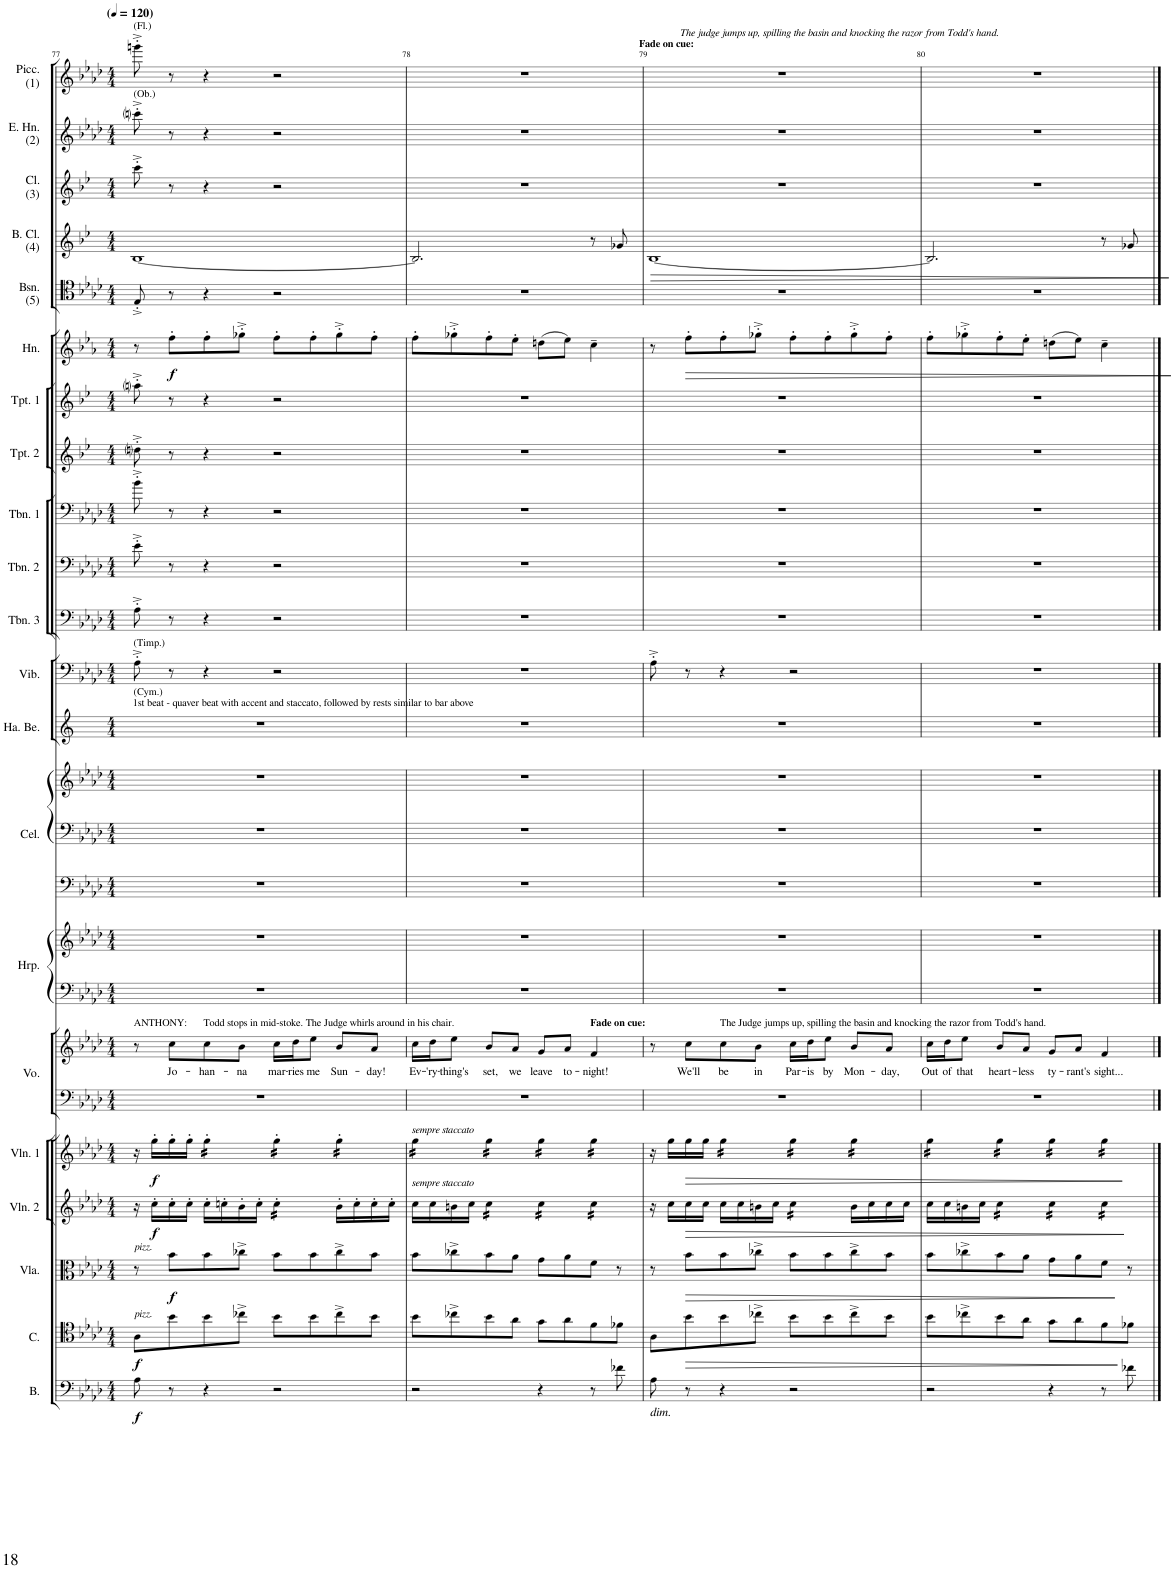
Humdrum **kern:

**kern	**dynam	**kern	**dynam	**kern	**dynam	**kern	**dynam	**kern	**dynam	**kern	**kern	**text	**kern	**kern	**kern	**kern	**kern	**kern	**kern	**kern	**kern	**kern	**kern	**kern	**kern	**dynam	**kern	**kern	**dynam	**kern	**kern	**kern
*part21	*part21	*part20	*part20	*part19	*part19	*part18	*part18	*part17	*part17	*part16	*part16	*part16	*part15	*part15	*part14	*part14	*part14	*part13	*part12	*part11	*part10	*part9	*part8	*part7	*part6	*part6	*part5	*part4	*part4	*part3	*part2	*part1
*staff25	*staff25	*staff24	*staff24	*staff23	*staff23	*staff22	*staff22	*staff21	*staff21	*staff20	*staff19	*staff19	*staff18	*staff17	*staff16	*staff15	*staff14	*staff13	*staff12	*staff11	*staff10	*staff9	*staff8	*staff7	*staff6	*staff6	*staff5	*staff4	*staff4	*staff3	*staff2	*staff1
*I"Bass	*	*I"Cello	*	*I"Viola	*	*I"Violin 2	*	*I"Violin 1	*	*I"Voice	*	*	*I"Harp	*	*I"Celesta	*	*	*I"Hand Bells	*I"Vibraphone	*I"Trombone 3	*I"Trombone 2	*I"Trombone 1	*I"Trumpet 2	*I"Trumpet 1	*I"Horn	*	*I"Bassoon (5)	*I"Bass Clarinet (4)	*	*I"Clarinet (3)	*I"English Horn (2)	*I"Piccolo (1)
*I'B.	*	*I'C.	*	*I'Vla.	*	*I'Vln. 2	*	*I'Vln. 1	*	*I'Vo.	*	*	*I'Hrp.	*	*I'Cel.	*	*	*I'Ha. Be.	*I'Vib.	*I'Tbn. 3	*I'Tbn. 2	*I'Tbn. 1	*I'Tpt. 2	*I'Tpt. 1	*I'Hn.	*	*I'Bsn. (5)	*I'B. Cl. (4)	*	*I'Cl. (3)	*I'E. Hn. (2)	*I'Picc. (1)
!!LO:PB:g=z
*clefF4	*	*clefC4	*	*clefC3	*	*clefG2	*	*clefG2	*	*clefF4	*clefG2	*	*clefF4	*clefG2	*clefF4	*clefF4	*clefG2	*clefG2	*clefF4	*clefF4	*clefF4	*clefF4	*clefG2	*clefG2	*clefG2	*	*clefC4	*clefG2	*	*clefG2	*clefG2	*clefG2
*Trd7c12	*	*	*	*	*	*	*	*	*	*	*	*	*	*	*Trd-7c-12	*Trd-7c-12	*Trd-7c-12	*	*	*	*	*	*Trd1c2	*Trd1c2	*Trd4c7	*	*	*Trd8c14	*	*Trd1c2	*Trd4c7	*Trd-7c-12
*k[b-e-a-d-]	*	*k[b-e-a-d-]	*	*k[b-e-a-d-]	*	*k[b-e-a-d-]	*	*k[b-e-a-d-]	*	*k[b-e-a-d-]	*k[b-e-a-d-]	*	*k[b-e-a-d-]	*k[b-e-a-d-]	*k[b-e-a-d-]	*k[b-e-a-d-]	*k[b-e-a-d-]	*k[]	*k[b-e-a-d-]	*k[b-e-a-d-]	*k[b-e-a-d-]	*k[b-e-a-d-]	*k[b-e-]	*k[b-e-]	*k[b-e-a-]	*	*k[b-e-a-d-]	*k[b-e-]	*	*k[b-e-]	*k[b-e-a-d-]	*k[b-e-a-d-]
*M4/4	*	*M4/4	*	*M4/4	*	*M4/4	*	*M4/4	*	*M4/4	*M4/4	*	*M4/4	*M4/4	*M4/4	*M4/4	*M4/4	*M4/4	*M4/4	*M4/4	*M4/4	*M4/4	*M4/4	*M4/4	*M4/4	*	*M4/4	*M4/4	*	*M4/4	*M4/4	*M4/4
*MM120	*	*MM120	*	*MM120	*	*MM120	*	*MM120	*	*MM120	*MM120	*	*MM120	*MM120	*MM120	*MM120	*MM120	*MM120	*MM120	*MM120	*MM120	*MM120	*MM120	*MM120	*MM120	*	*MM120	*MM120	*	*MM120	*MM120	*MM120
=77	=77	=77	=77	=77	=77	=77	=77	=77	=77	=77	=77	=77	=77	=77	=77	=77	=77	=77	=77	=77	=77	=77	=77	=77	=77	=77	=77	=77	=77	=77	=77	=77
!	!	!	!	!	!	!	!	!	!	!	!	!	!	!	!	!	!	!	!	!	!	!	!	!	!	!	!	!	!	!	!	!LO:TX:a:t=(Fl.)
!	!	!	!	!	!	!	!	!	!	!	!	!	!	!	!	!	!	!	!	!	!	!	!	!	!	!	!	!	!	!	!LO:TX:a:t=(Ob.)	!
!	!	!	!	!	!	!	!	!	!	!	!	!	!	!	!	!	!	!	!LO:TX:a:t=(Timp.)	!	!	!	!	!	!	!	!	!	!	!	!	!
!	!	!	!	!	!	!	!	!	!	!	!	!	!	!	!	!	!	!LO:TX:a:t=1st beat - quaver beat with accent and staccato, followed by rests similar to bar above	!	!	!	!	!	!	!	!	!	!	!	!	!	!
!	!	!	!	!	!	!	!	!	!	!	!	!	!	!	!	!	!	!LO:TX:a:t=(Cym.)	!	!	!	!	!	!	!	!	!	!	!	!	!	!
!	!	!	!	!	!	!	!	!	!	!	!LO:TX:a:t=ANTHONY&colon;	!	!	!	!	!	!	!	!	!	!	!	!	!	!	!	!	!	!	!	!	!
!	!	!	!	!LO:TX:a:i:t=pizz.	!	!	!	!	!	!	!	!	!	!	!	!	!	!	!	!	!	!	!	!	!	!	!	!	!	!	!	!
!	!	!LO:TX:a:i:t=pizz.	!	!	!	!	!	!	!	!	!	!	!	!	!	!	!	!	!	!	!	!	!	!	!	!	!	!	!	!	!	!
!	!LO:DY:b	!	!LO:DY:b	!	!	!	!	!	!	!	!	!	!	!	!	!	!	!	!	!	!	!	!	!	!	!	!	!	!	!	!	!
8A-\	f	8A-\L	f	8r	.	16r	.	16r	.	1r	8r	.	1r	1r	1r	1r	1r	1r	8A-'^\	8A-'^\	8e-'^\	8b-'^\	8ddni'^\	8aani'^\	8r	.	8E-'^/	[1B-	.	8ccc'^\	8cccni'^\	8gggn'^\
!	!	!	!	!	!	!	!LO:DY:b	!	!LO:DY:b	!	!	!	!	!	!	!	!	!	!	!	!	!	!	!	!	!	!	!	!	!	!	!
.	.	.	.	.	.	16cc'\LL	f	16gg'\LL	f	.	.	.	.	.	.	.	.	.	.	.	.	.	.	.	.	.	.	.	.	.	.	.
!	!	!	!	!	!LO:DY:b	!	!	!	!	!	!	!LO:LY:b	!	!	!	!	!	!	!	!	!	!	!	!	!	!LO:DY:b	!	!	!	!	!	!
8r	.	8b-\	.	8b-\L	f	16cc'\	.	16gg'\	.	.	8cc\L	Jo-	.	.	.	.	.	.	8r	8r	8r	8r	8r	8r	8ff'\L	f	8r	.	.	8r	8r	8r
.	.	.	.	.	.	16cc'\JJ	.	16gg'\JJ	.	.	.	.	.	.	.	.	.	.	.	.	.	.	.	.	.	.	.	.	.	.	.	.
!	!	!	!	!	!	!	!	!	!	!	!LO:TX:a:t=Todd stops in mid-stoke. The Judge whirls around in his chair.	!	!	!	!	!	!	!	!	!	!	!	!	!	!	!	!	!	!	!	!	!
!	!	!	!	!	!	!	!	!	!	!	!	!LO:LY:b	!	!	!	!	!	!	!	!	!	!	!	!	!	!	!	!	!	!	!	!
*	*	*	*	*	*	*	*	*tremolo	*	*	*	*	*	*	*	*	*	*	*	*	*	*	*	*	*	*	*	*	*	*	*	*
4r	.	8b-\	.	8b-\	.	16cc'\LL	.	16gg'\LL	.	.	8cc\	-han-	.	.	.	.	.	.	4r	4r	4r	4r	4r	4r	8ff'\	.	4r	.	.	4r	4r	4r
.	.	.	.	.	.	16ccn'\	.	16gg'\	.	.	.	.	.	.	.	.	.	.	.	.	.	.	.	.	.	.	.	.	.	.	.	.
!	!	!	!	!	!	!	!	!	!	!	!	!LO:LY:b	!	!	!	!	!	!	!	!	!	!	!	!	!	!	!	!	!	!	!	!
.	.	8cc-X^\J	.	8cc-X^\J	.	16b-'\	.	16gg'\	.	.	8b-\J	-na	.	.	.	.	.	.	.	.	.	.	.	.	8gg-X'^\J	.	.	.	.	.	.	.
.	.	.	.	.	.	16cc'\JJ	.	16gg'\JJ	.	.	.	.	.	.	.	.	.	.	.	.	.	.	.	.	.	.	.	.	.	.	.	.
!	!	!	!	!	!	!	!	!	!	!	!	!LO:LY:b	!	!	!	!	!	!	!	!	!	!	!	!	!	!	!	!	!	!	!	!
*	*	*	*	*	*	*tremolo	*	*	*	*	*	*	*	*	*	*	*	*	*	*	*	*	*	*	*	*	*	*	*	*	*	*
2r	.	8b-\L	.	8b-\L	.	16cc'\LL	.	16gg'\LL	.	.	16cc\LL	mar-	.	.	.	.	.	.	2r	2r	2r	2r	2r	2r	8ff'\L	.	2r	.	.	2r	2r	2r
!	!	!	!	!	!	!	!	!	!	!	!	!LO:LY:b	!	!	!	!	!	!	!	!	!	!	!	!	!	!	!	!	!	!	!	!
.	.	.	.	.	.	16cc'\	.	16gg'\	.	.	16dd-\J	-ries	.	.	.	.	.	.	.	.	.	.	.	.	.	.	.	.	.	.	.	.
!	!	!	!	!	!	!	!	!	!	!	!	!LO:LY:b	!	!	!	!	!	!	!	!	!	!	!	!	!	!	!	!	!	!	!	!
.	.	8b-\	.	8b-\	.	16cc'\	.	16gg'\	.	.	8ee-\J	me	.	.	.	.	.	.	.	.	.	.	.	.	8ff'\	.	.	.	.	.	.	.
.	.	.	.	.	.	16cc'\JJ	.	16gg'\JJ	.	.	.	.	.	.	.	.	.	.	.	.	.	.	.	.	.	.	.	.	.	.	.	.
*	*	*	*	*	*	*Xtremolo	*	*	*	*	*	*	*	*	*	*	*	*	*	*	*	*	*	*	*	*	*	*	*	*	*	*
!	!	!	!	!	!	!	!	!	!	!	!	!LO:LY:b	!	!	!	!	!	!	!	!	!	!	!	!	!	!	!	!	!	!	!	!
.	.	8cc-^\	.	8cc-^\	.	16b-'\LL	.	16gg'\LL	.	.	8b-/L	Sun-	.	.	.	.	.	.	.	.	.	.	.	.	8gg-'^\	.	.	.	.	.	.	.
.	.	.	.	.	.	16cc'\	.	16gg'\	.	.	.	.	.	.	.	.	.	.	.	.	.	.	.	.	.	.	.	.	.	.	.	.
!	!	!	!	!	!	!	!	!	!	!	!	!LO:LY:b	!	!	!	!	!	!	!	!	!	!	!	!	!	!	!	!	!	!	!	!
.	.	8b-\J	.	8b-\J	.	16cc'\	.	16gg'\	.	.	8a-/J	-day!	.	.	.	.	.	.	.	.	.	.	.	.	8ff'\J	.	.	.	.	.	.	.
.	.	.	.	.	.	16cc'\JJ	.	16gg'\JJ	.	.	.	.	.	.	.	.	.	.	.	.	.	.	.	.	.	.	.	.	.	.	.	.
=78	=78	=78	=78	=78	=78	=78	=78	=78	=78	=78	=78	=78	=78	=78	=78	=78	=78	=78	=78	=78	=78	=78	=78	=78	=78	=78	=78	=78	=78	=78	=78	=78
!	!	!	!	!	!	!	!	!	!	!	!	!	!	!	!	!	!	!	!	!	!	!	!	!	!	!	!	!	!	!	!	!LO:TX:a:B:t=Fade on cue&colon;
!	!	!	!	!	!	!	!	!LO:TX:a:i:t=sempre staccato	!	!	!	!	!	!	!	!	!	!	!	!	!	!	!	!	!	!	!	!	!	!	!	!
!	!	!	!	!	!	!LO:TX:a:i:t=sempre staccato	!	!	!	!	!	!	!	!	!	!	!	!	!	!	!	!	!	!	!	!	!	!	!	!	!	!
!	!	!	!	!	!	!	!	!	!	!	!	!LO:LY:b	!	!	!	!	!	!	!	!	!	!	!	!	!	!	!	!	!	!	!	!
2r	.	8b-\L	.	8b-\L	.	16cc\LL	.	16gg\LL	.	1r	16cc\LL	Ev-	1r	1r	1r	1r	1r	1r	1r	1r	1r	1r	1r	1r	8ff'\L	.	1r	2.B-/]	.	1r	1r	1r
!	!	!	!	!	!	!	!	!	!	!	!	!LO:LY:b	!	!	!	!	!	!	!	!	!	!	!	!	!	!	!	!	!	!	!	!
.	.	.	.	.	.	16cc\	.	16gg\	.	.	16dd-\J	-'ry-	.	.	.	.	.	.	.	.	.	.	.	.	.	.	.	.	.	.	.	.
!	!	!	!	!	!	!	!	!	!	!	!	!LO:LY:b	!	!	!	!	!	!	!	!	!	!	!	!	!	!	!	!	!	!	!	!
.	.	8cc-X^\	.	8cc-X^\	.	16bn\	.	16gg\	.	.	8ee-\J	-thing's	.	.	.	.	.	.	.	.	.	.	.	.	8gg-X'^\	.	.	.	.	.	.	.
.	.	.	.	.	.	16cc\JJ	.	16gg\JJ	.	.	.	.	.	.	.	.	.	.	.	.	.	.	.	.	.	.	.	.	.	.	.	.
!	!	!	!	!	!	!	!	!	!	!	!	!LO:LY:b	!	!	!	!	!	!	!	!	!	!	!	!	!	!	!	!	!	!	!	!
*	*	*	*	*	*	*tremolo	*	*	*	*	*	*	*	*	*	*	*	*	*	*	*	*	*	*	*	*	*	*	*	*	*	*
.	.	8b-\	.	8b-\	.	16cc\LL	.	16gg\LL	.	.	8b-/L	set,	.	.	.	.	.	.	.	.	.	.	.	.	8ff'\	.	.	.	.	.	.	.
.	.	.	.	.	.	16cc\	.	16gg\	.	.	.	.	.	.	.	.	.	.	.	.	.	.	.	.	.	.	.	.	.	.	.	.
!	!	!	!	!	!	!	!	!	!	!	!	!LO:LY:b	!	!	!	!	!	!	!	!	!	!	!	!	!	!	!	!	!	!	!	!
.	.	8a-\J	.	8a-\J	.	16cc\	.	16gg\	.	.	8a-/J	we	.	.	.	.	.	.	.	.	.	.	.	.	8ee-'\J	.	.	.	.	.	.	.
.	.	.	.	.	.	16cc\JJ	.	16gg\JJ	.	.	.	.	.	.	.	.	.	.	.	.	.	.	.	.	.	.	.	.	.	.	.	.
!	!	!	!	!	!	!	!	!	!	!	!	!LO:LY:b	!	!	!	!	!	!	!	!	!	!	!	!	!	!	!	!	!	!	!	!
4r	.	8g\L	.	8g\L	.	16cc\LL	.	16gg\LL	.	.	8g/L	leave	.	.	.	.	.	.	.	.	.	.	.	.	(8ddn\L	.	.	.	.	.	.	.
.	.	.	.	.	.	16cc\	.	16gg\	.	.	.	.	.	.	.	.	.	.	.	.	.	.	.	.	.	.	.	.	.	.	.	.
!	!	!	!	!	!	!	!	!	!	!	!	!LO:LY:b	!	!	!	!	!	!	!	!	!	!	!	!	!	!	!	!	!	!	!	!
.	.	8a-\	.	8a-\	.	16cc\	.	16gg\	.	.	8a-/J	to-	.	.	.	.	.	.	.	.	.	.	.	.	8ee-\J)	.	.	.	.	.	.	.
.	.	.	.	.	.	16cc\JJ	.	16gg\JJ	.	.	.	.	.	.	.	.	.	.	.	.	.	.	.	.	.	.	.	.	.	.	.	.
!	!	!	!	!	!	!	!	!	!	!	!LO:TX:a:B:t=Fade on cue&colon;	!	!	!	!	!	!	!	!	!	!	!	!	!	!	!	!	!	!	!	!	!
!	!	!	!	!	!	!	!	!	!	!	!	!LO:LY:b	!	!	!	!	!	!	!	!	!	!	!	!	!	!	!	!	!	!	!	!
8r	.	8f\	.	8f\J	.	16cc\LL	.	16gg\LL	.	.	4f/	-night!	.	.	.	.	.	.	.	.	.	.	.	.	4cc~\	.	.	8r	.	.	.	.
.	.	.	.	.	.	16cc\	.	16gg\	.	.	.	.	.	.	.	.	.	.	.	.	.	.	.	.	.	.	.	.	.	.	.	.
8f-X\	.	8f-X\J	.	8r	.	16cc\	.	16gg\	.	.	.	.	.	.	.	.	.	.	.	.	.	.	.	.	.	.	.	8g-X/	.	.	.	.
.	.	.	.	.	.	16cc\JJ	.	16gg\JJ	.	.	.	.	.	.	.	.	.	.	.	.	.	.	.	.	.	.	.	.	.	.	.	.
*	*	*	*	*	*	*	*	*Xtremolo	*	*	*	*	*	*	*	*	*	*	*	*	*	*	*	*	*	*	*	*	*	*	*	*
*	*	*	*	*	*	*Xtremolo	*	*	*	*	*	*	*	*	*	*	*	*	*	*	*	*	*	*	*	*	*	*	*	*	*	*
=79	=79	=79	=79	=79	=79	=79	=79	=79	=79	=79	=79	=79	=79	=79	=79	=79	=79	=79	=79	=79	=79	=79	=79	=79	=79	=79	=79	=79	=79	=79	=79	=79
!	!	!	!	!	!	!	!	!	!	!	!	!	!	!	!	!	!	!	!	!	!	!	!	!	!	!	!	!	!	!	!	!LO:TX:a:i:t=The judge jumps up, spilling the basin and knocking the razor from Todd's hand.
!LO:TX:b:i:t=dim.	!	!	!	!	!	!	!	!	!	!	!	!	!	!	!	!	!	!	!	!	!	!	!	!	!	!	!	!	!	!	!	!
!	!	!	!	!	!	!	!	!	!	!	!	!	!	!	!	!	!	!	!	!	!	!	!	!	!	!	!	!	!LO:HP:b	!	!	!
8A-\	.	8A-\L	.	8r	.	16r	.	16r	.	1r	8r	.	1r	1r	1r	1r	1r	1r	8A-'^\	1r	1r	1r	1r	1r	8r	.	1r	[1B-	>	1r	1r	1r
.	.	.	.	.	.	16cc\LL	.	16gg\LL	.	.	.	.	.	.	.	.	.	.	.	.	.	.	.	.	.	.	.	.	.	.	.	.
!	!	!	!LO:HP:b	!	!LO:HP:b	!	!LO:HP:b	!	!LO:HP:b	!	!	!LO:LY:b	!	!	!	!	!	!	!	!	!	!	!	!	!	!LO:HP:b	!	!	!	!	!	!
8r	.	8b-\	>	8b-\L	>	16cc\	>	16gg\	>	.	8cc\L	We'll	.	.	.	.	.	.	8r	.	.	.	.	.	8ff'\L	>	.	.	.	.	.	.
.	.	.	.	.	.	16cc\JJ	.	16gg\JJ	.	.	.	.	.	.	.	.	.	.	.	.	.	.	.	.	.	.	.	.	.	.	.	.
!	!	!	!	!	!	!	!	!	!	!	!LO:TX:a:t=The Judge jumps up, spilling the basin and knocking the razor from Todd's hand.	!	!	!	!	!	!	!	!	!	!	!	!	!	!	!	!	!	!	!	!	!
!	!	!	!	!	!	!	!	!	!	!	!	!LO:LY:b	!	!	!	!	!	!	!	!	!	!	!	!	!	!	!	!	!	!	!	!
*	*	*	*	*	*	*	*	*tremolo	*	*	*	*	*	*	*	*	*	*	*	*	*	*	*	*	*	*	*	*	*	*	*	*
4r	.	8b-\	.	8b-\	.	16cc\LL	.	16gg\LL	.	.	8cc\	be	.	.	.	.	.	.	4r	.	.	.	.	.	8ff'\	.	.	.	.	.	.	.
.	.	.	.	.	.	16cc\	.	16gg\	.	.	.	.	.	.	.	.	.	.	.	.	.	.	.	.	.	.	.	.	.	.	.	.
!	!	!	!	!	!	!	!	!	!	!	!	!LO:LY:b	!	!	!	!	!	!	!	!	!	!	!	!	!	!	!	!	!	!	!	!
.	.	8cc-X^\J	.	8cc-X^\J	.	16bn\	.	16gg\	.	.	8b-\J	in	.	.	.	.	.	.	.	.	.	.	.	.	8gg-X'^\J	.	.	.	.	.	.	.
.	.	.	.	.	.	16cc\JJ	.	16gg\JJ	.	.	.	.	.	.	.	.	.	.	.	.	.	.	.	.	.	.	.	.	.	.	.	.
!	!	!	!	!	!	!	!	!	!	!	!	!LO:LY:b	!	!	!	!	!	!	!	!	!	!	!	!	!	!	!	!	!	!	!	!
*	*	*	*	*	*	*tremolo	*	*	*	*	*	*	*	*	*	*	*	*	*	*	*	*	*	*	*	*	*	*	*	*	*	*
2r	.	8b-\L	.	8b-\L	.	16cc\LL	.	16gg\LL	.	.	16cc\LL	Par-	.	.	.	.	.	.	2r	.	.	.	.	.	8ff'\L	.	.	.	.	.	.	.
!	!	!	!	!	!	!	!	!	!	!	!	!LO:LY:b	!	!	!	!	!	!	!	!	!	!	!	!	!	!	!	!	!	!	!	!
.	.	.	.	.	.	16cc\	.	16gg\	.	.	16dd-\J	-is	.	.	.	.	.	.	.	.	.	.	.	.	.	.	.	.	.	.	.	.
!	!	!	!	!	!	!	!	!	!	!	!	!LO:LY:b	!	!	!	!	!	!	!	!	!	!	!	!	!	!	!	!	!	!	!	!
.	.	8b-\	.	8b-\	.	16cc\	.	16gg\	.	.	8ee-\J	by	.	.	.	.	.	.	.	.	.	.	.	.	8ff'\	.	.	.	.	.	.	.
.	.	.	.	.	.	16cc\JJ	.	16gg\JJ	.	.	.	.	.	.	.	.	.	.	.	.	.	.	.	.	.	.	.	.	.	.	.	.
*	*	*	*	*	*	*Xtremolo	*	*	*	*	*	*	*	*	*	*	*	*	*	*	*	*	*	*	*	*	*	*	*	*	*	*
!	!	!	!	!	!	!	!	!	!	!	!	!LO:LY:b	!	!	!	!	!	!	!	!	!	!	!	!	!	!	!	!	!	!	!	!
.	.	8cc-^\	.	8cc-^\	.	16b\LL	.	16gg\LL	.	.	8b-/L	Mon-	.	.	.	.	.	.	.	.	.	.	.	.	8gg-'^\	.	.	.	.	.	.	.
.	.	.	.	.	.	16cc\	.	16gg\	.	.	.	.	.	.	.	.	.	.	.	.	.	.	.	.	.	.	.	.	.	.	.	.
!	!	!	!	!	!	!	!	!	!	!	!	!LO:LY:b	!	!	!	!	!	!	!	!	!	!	!	!	!	!	!	!	!	!	!	!
.	.	8b-\J	.	8b-\J	.	16cc\	.	16gg\	.	.	8a-/J	-day,	.	.	.	.	.	.	.	.	.	.	.	.	8ff'\J	.	.	.	.	.	.	.
.	.	.	.	.	.	16cc\JJ	.	16gg\JJ	.	.	.	.	.	.	.	.	.	.	.	.	.	.	.	.	.	.	.	.	.	.	.	.
.	.	.	]	.	]	.	]	.	]	.	.	.	.	.	.	.	.	.	.	.	.	.	.	.	.	]	.	.	]	.	.	.
=80	=80	=80	=80	=80	=80	=80	=80	=80	=80	=80	=80	=80	=80	=80	=80	=80	=80	=80	=80	=80	=80	=80	=80	=80	=80	=80	=80	=80	=80	=80	=80	=80
!	!	!	!	!	!	!	!	!	!	!	!	!LO:LY:b	!	!	!	!	!	!	!	!	!	!	!	!	!	!	!	!	!	!	!	!
2r	.	8b-\L	.	8b-\L	.	16cc\LL	.	16gg\LL	.	1r	16cc\LL	Out	1r	1r	1r	1r	1r	1r	1r	1r	1r	1r	1r	1r	8ff'\L	.	1r	2.B-/]	.	1r	1r	1r
!	!	!	!	!	!	!	!	!	!	!	!	!LO:LY:b	!	!	!	!	!	!	!	!	!	!	!	!	!	!	!	!	!	!	!	!
.	.	.	.	.	.	16cc\	.	16gg\	.	.	16dd-\J	of	.	.	.	.	.	.	.	.	.	.	.	.	.	.	.	.	.	.	.	.
!	!	!	!	!	!	!	!	!	!	!	!	!LO:LY:b	!	!	!	!	!	!	!	!	!	!	!	!	!	!	!	!	!	!	!	!
.	.	8cc-X^\	.	8cc-X^\	.	16bn\	.	16gg\	.	.	8ee-\J	that	.	.	.	.	.	.	.	.	.	.	.	.	8gg-X'^\	.	.	.	.	.	.	.
.	.	.	.	.	.	16cc\JJ	.	16gg\JJ	.	.	.	.	.	.	.	.	.	.	.	.	.	.	.	.	.	.	.	.	.	.	.	.
!	!	!	!	!	!	!	!	!	!	!	!	!LO:LY:b	!	!	!	!	!	!	!	!	!	!	!	!	!	!	!	!	!	!	!	!
*	*	*	*	*	*	*tremolo	*	*	*	*	*	*	*	*	*	*	*	*	*	*	*	*	*	*	*	*	*	*	*	*	*	*
.	.	8b-\	.	8b-\	.	16cc\LL	.	16gg\LL	.	.	8b-/L	heart-	.	.	.	.	.	.	.	.	.	.	.	.	8ff'\	.	.	.	.	.	.	.
.	.	.	.	.	.	16cc\	.	16gg\	.	.	.	.	.	.	.	.	.	.	.	.	.	.	.	.	.	.	.	.	.	.	.	.
!	!	!	!	!	!	!	!	!	!	!	!	!LO:LY:b	!	!	!	!	!	!	!	!	!	!	!	!	!	!	!	!	!	!	!	!
.	.	8a-\J	.	8a-\J	.	16cc\	.	16gg\	.	.	8a-/J	-less	.	.	.	.	.	.	.	.	.	.	.	.	8ee-'\J	.	.	.	.	.	.	.
.	.	.	.	.	.	16cc\JJ	.	16gg\JJ	.	.	.	.	.	.	.	.	.	.	.	.	.	.	.	.	.	.	.	.	.	.	.	.
!	!	!	!	!	!	!	!	!	!	!	!	!LO:LY:b	!	!	!	!	!	!	!	!	!	!	!	!	!	!	!	!	!	!	!	!
4r	.	8g\L	.	8g\L	.	16cc\LL	.	16gg\LL	.	.	8g/L	ty-	.	.	.	.	.	.	.	.	.	.	.	.	(8ddn\L	.	.	.	.	.	.	.
.	.	.	.	.	.	16cc\	.	16gg\	.	.	.	.	.	.	.	.	.	.	.	.	.	.	.	.	.	.	.	.	.	.	.	.
!	!	!	!	!	!	!	!	!	!	!	!	!LO:LY:b	!	!	!	!	!	!	!	!	!	!	!	!	!	!	!	!	!	!	!	!
.	.	8a-\	.	8a-\	.	16cc\	.	16gg\	.	.	8a-/J	-rant's	.	.	.	.	.	.	.	.	.	.	.	.	8ee-\J)	.	.	.	.	.	.	.
.	.	.	.	.	.	16cc\JJ	.	16gg\JJ	.	.	.	.	.	.	.	.	.	.	.	.	.	.	.	.	.	.	.	.	.	.	.	.
!	!	!	!	!	!	!	!	!	!	!	!	!LO:LY:b	!	!	!	!	!	!	!	!	!	!	!	!	!	!	!	!	!	!	!	!
8r	.	8f\	.	8f\J	.	16cc\LL	.	16gg\LL	.	.	4f/	sight...	.	.	.	.	.	.	.	.	.	.	.	.	4cc~\	.	.	8r	.	.	.	.
.	.	.	.	.	.	16cc\	.	16gg\	.	.	.	.	.	.	.	.	.	.	.	.	.	.	.	.	.	.	.	.	.	.	.	.
8f-X\	.	8f-X\J	.	8r	.	16cc\	.	16gg\	.	.	.	.	.	.	.	.	.	.	.	.	.	.	.	.	.	.	.	8g-X/	.	.	.	.
.	.	.	.	.	.	16cc\JJ	.	16gg\JJ	.	.	.	.	.	.	.	.	.	.	.	.	.	.	.	.	.	.	.	.	.	.	.	.
*	*	*	*	*	*	*	*	*Xtremolo	*	*	*	*	*	*	*	*	*	*	*	*	*	*	*	*	*	*	*	*	*	*	*	*
*	*	*	*	*	*	*Xtremolo	*	*	*	*	*	*	*	*	*	*	*	*	*	*	*	*	*	*	*	*	*	*	*	*	*	*
==	==	==	==	==	==	==	==	==	==	==	==	==	==	==	==	==	==	==	==	==	==	==	==	==	==	==	==	==	==	==	==	==
*-	*-	*-	*-	*-	*-	*-	*-	*-	*-	*-	*-	*-	*-	*-	*-	*-	*-	*-	*-	*-	*-	*-	*-	*-	*-	*-	*-	*-	*-	*-	*-	*-
